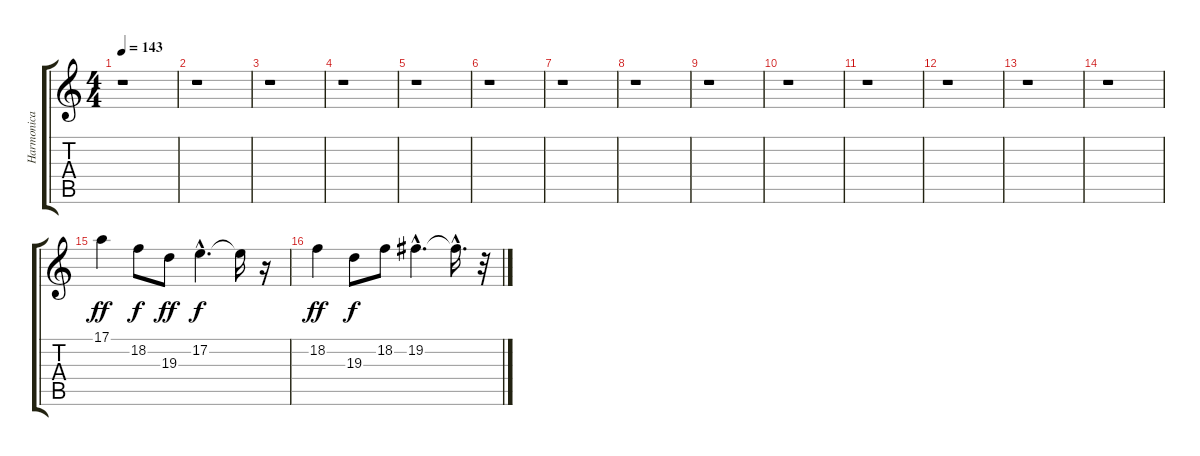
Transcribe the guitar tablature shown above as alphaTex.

\track ("Harmonica" "Harmonica") {instrument harmonica}
\staff {score tabs}
\tuning (E4 B3 G3 D3 A2 E2) {hide}
\ts (4 4)
\tempo 143
\clef g2
\ks c
r.1{dy ff} |
r.1 |
r.1 |
r.1 |
r.1 |
r.1 |
r.1 |
r.1 |
r.1 |
r.1 |
r.1 |
r.1 |
r.1 |
r.1 |
17.1.4 18.2.8{dy f} 19.3.8{dy ff} 17.2{hac}.4{d dy f} 17.2{t}.16 r.16 |
18.2.4{dy ff} 19.3.8{dy f} 18.2.8 19.2{hac}.4{d} 19.2{hac t}.16{d} r.32
